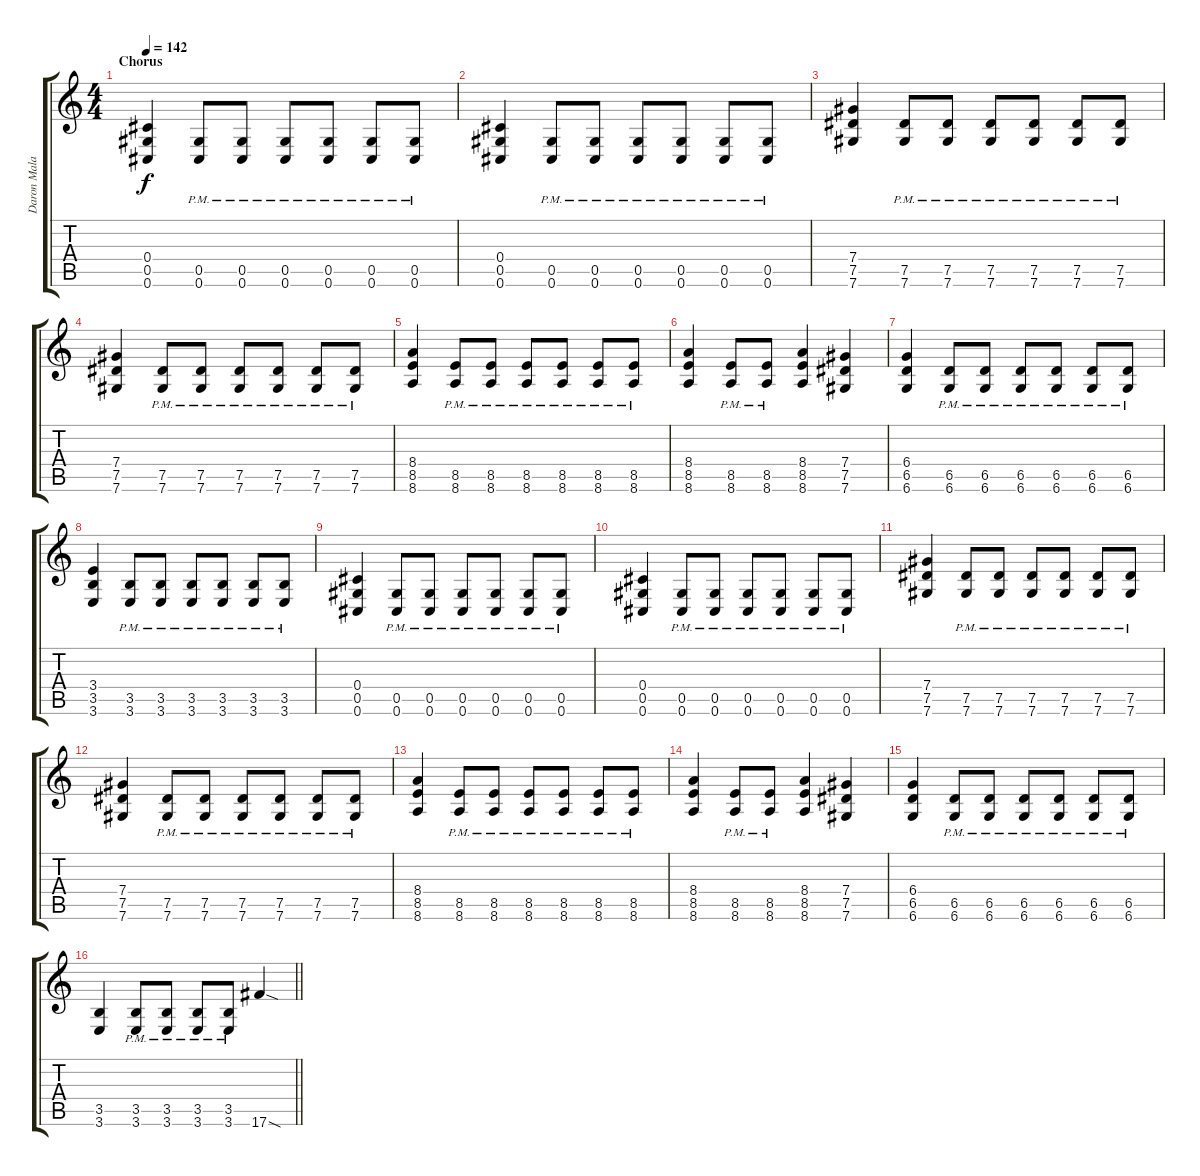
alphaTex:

\track ("Daron Malakain" "Daron Mala") {instrument distortionguitar}
\staff {score tabs}
\tuning (Eb4 Bb3 Gb3 Db3 Ab2 Db2) {hide}
\ts (4 4)
\section ("" "Chorus")
\tempo 142
\clef g2
\ks c
(0.4 0.5 0.6).4{dy f} (0.5{pm} 0.6{pm}).8 (0.5{pm} 0.6{pm}).8 (0.5{pm} 0.6{pm}).8 (0.5{pm} 0.6{pm}).8 (0.5{pm} 0.6{pm}).8 (0.5{pm} 0.6{pm}).8 |
(0.4 0.5 0.6).4 (0.5{pm} 0.6{pm}).8 (0.5{pm} 0.6{pm}).8 (0.5{pm} 0.6{pm}).8 (0.5{pm} 0.6{pm}).8 (0.5{pm} 0.6{pm}).8 (0.5{pm} 0.6{pm}).8 |
(7.4 7.5 7.6).4 (7.5{pm} 7.6{pm}).8 (7.5{pm} 7.6{pm}).8 (7.5{pm} 7.6{pm}).8 (7.5{pm} 7.6{pm}).8 (7.5{pm} 7.6{pm}).8 (7.5{pm} 7.6{pm}).8 |
(7.4 7.5 7.6).4 (7.5{pm} 7.6{pm}).8 (7.5{pm} 7.6{pm}).8 (7.5{pm} 7.6{pm}).8 (7.5{pm} 7.6{pm}).8 (7.5{pm} 7.6{pm}).8 (7.5{pm} 7.6{pm}).8 |
(8.4 8.5 8.6).4 (8.5{pm} 8.6{pm}).8 (8.5{pm} 8.6{pm}).8 (8.5{pm} 8.6{pm}).8 (8.5{pm} 8.6{pm}).8 (8.5{pm} 8.6{pm}).8 (8.5{pm} 8.6{pm}).8 |
(8.4 8.5 8.6).4 (8.5{pm} 8.6{pm}).8 (8.5{pm} 8.6{pm}).8 (8.4 8.5 8.6).4 (7.4 7.5 7.6).4 |
(6.4 6.5 6.6).4 (6.5{pm} 6.6{pm}).8 (6.5{pm} 6.6{pm}).8 (6.5{pm} 6.6{pm}).8 (6.5{pm} 6.6{pm}).8 (6.5{pm} 6.6{pm}).8 (6.5{pm} 6.6{pm}).8 |
(3.4 3.5 3.6).4 (3.5{pm} 3.6{pm}).8 (3.5{pm} 3.6{pm}).8 (3.5{pm} 3.6{pm}).8 (3.5{pm} 3.6{pm}).8 (3.5{pm} 3.6{pm}).8 (3.5{pm} 3.6{pm}).8 |
(0.4 0.5 0.6).4 (0.5{pm} 0.6{pm}).8 (0.5{pm} 0.6{pm}).8 (0.5{pm} 0.6{pm}).8 (0.5{pm} 0.6{pm}).8 (0.5{pm} 0.6{pm}).8 (0.5{pm} 0.6{pm}).8 |
(0.4 0.5 0.6).4 (0.5{pm} 0.6{pm}).8 (0.5{pm} 0.6{pm}).8 (0.5{pm} 0.6{pm}).8 (0.5{pm} 0.6{pm}).8 (0.5{pm} 0.6{pm}).8 (0.5{pm} 0.6{pm}).8 |
(7.4 7.5 7.6).4 (7.5{pm} 7.6{pm}).8 (7.5{pm} 7.6{pm}).8 (7.5{pm} 7.6{pm}).8 (7.5{pm} 7.6{pm}).8 (7.5{pm} 7.6{pm}).8 (7.5{pm} 7.6{pm}).8 |
(7.4 7.5 7.6).4 (7.5{pm} 7.6{pm}).8 (7.5{pm} 7.6{pm}).8 (7.5{pm} 7.6{pm}).8 (7.5{pm} 7.6{pm}).8 (7.5{pm} 7.6{pm}).8 (7.5{pm} 7.6{pm}).8 |
(8.4 8.5 8.6).4 (8.5{pm} 8.6{pm}).8 (8.5{pm} 8.6{pm}).8 (8.5{pm} 8.6{pm}).8 (8.5{pm} 8.6{pm}).8 (8.5{pm} 8.6{pm}).8 (8.5{pm} 8.6{pm}).8 |
(8.4 8.5 8.6).4 (8.5{pm} 8.6{pm}).8 (8.5{pm} 8.6{pm}).8 (8.4 8.5 8.6).4 (7.4 7.5 7.6).4 |
(6.4 6.5 6.6).4 (6.5{pm} 6.6{pm}).8 (6.5{pm} 6.6{pm}).8 (6.5{pm} 6.6{pm}).8 (6.5{pm} 6.6{pm}).8 (6.5{pm} 6.6{pm}).8 (6.5{pm} 6.6{pm}).8 |
\barLineRight lightlight
(3.5 3.6).4 (3.5{pm} 3.6{pm}).8 (3.5{pm} 3.6{pm}).8 (3.5{pm} 3.6{pm}).8 (3.5{pm} 3.6{pm}).8 17.6{sod}.4
